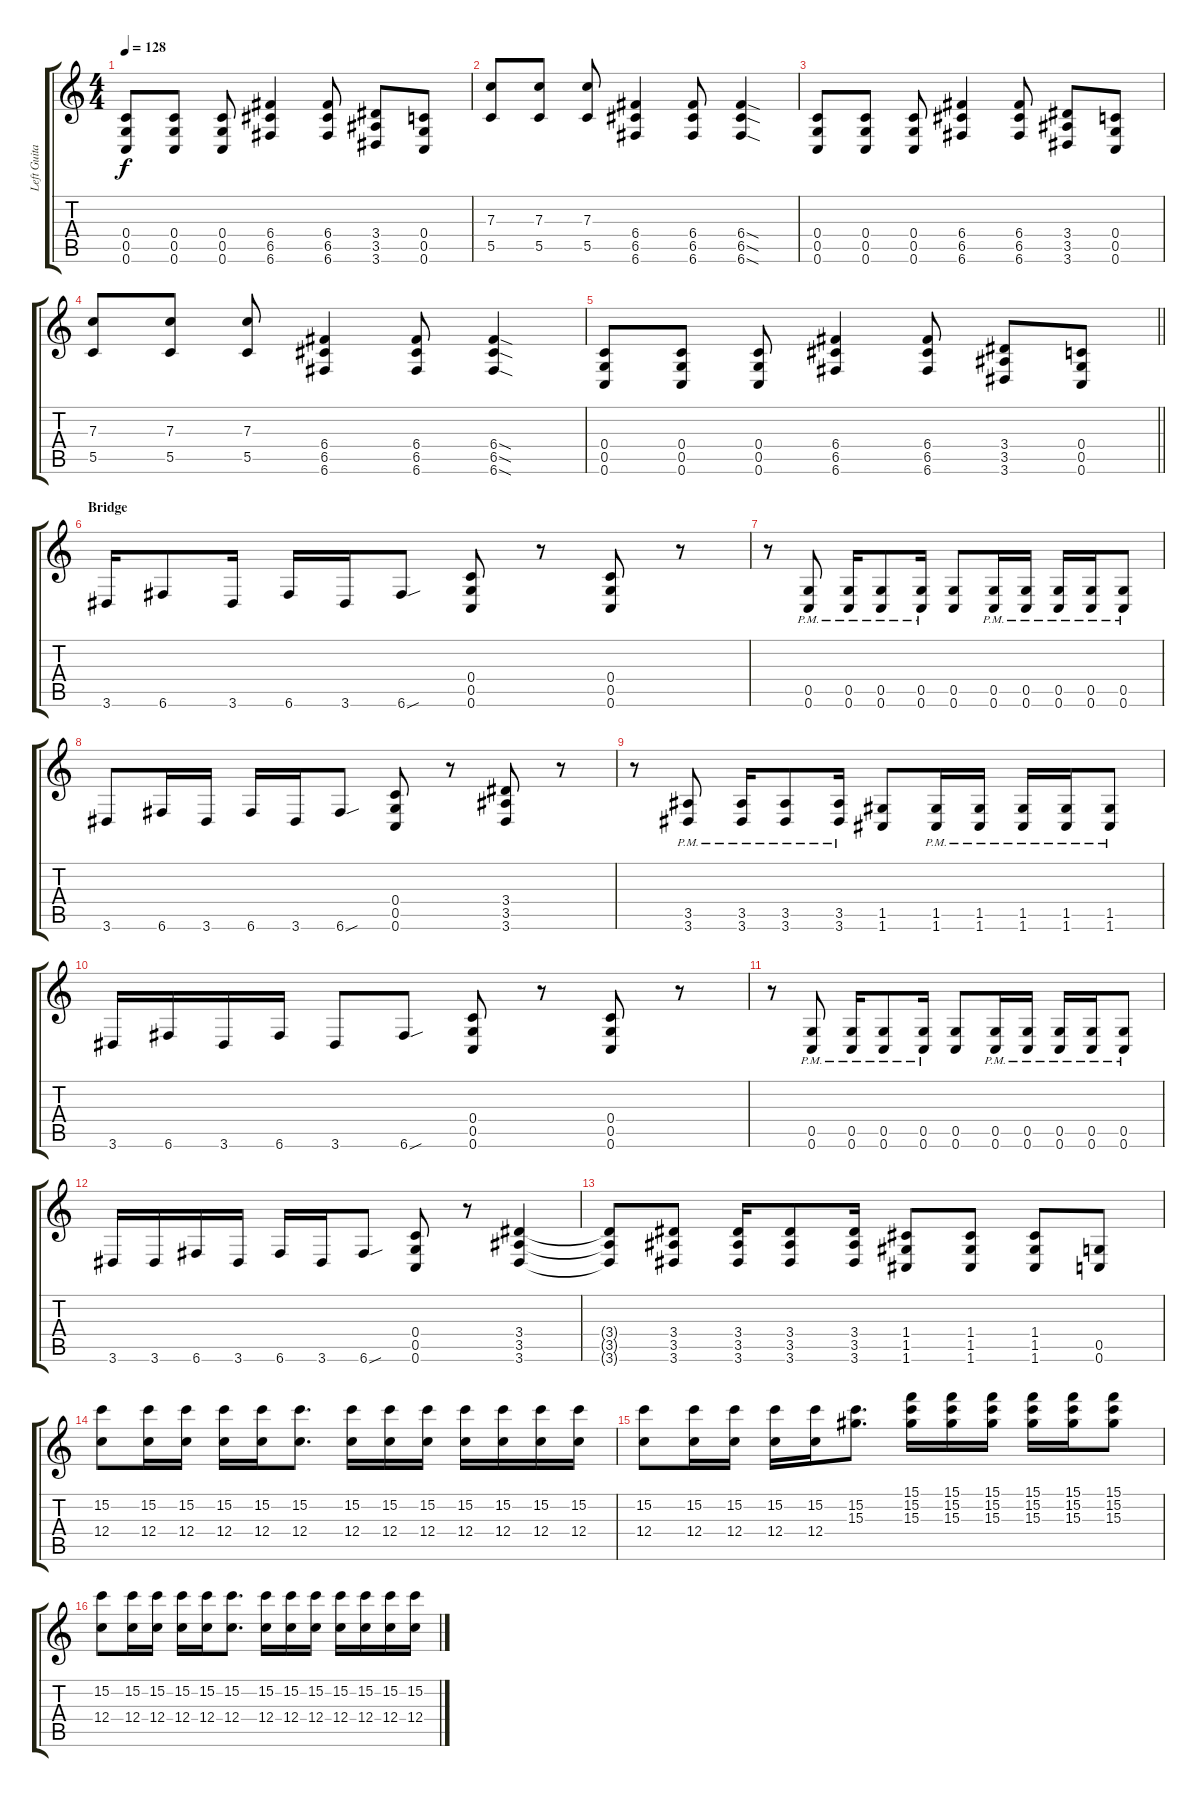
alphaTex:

\track ("Left Guitar" "Left Guita") {instrument distortionguitar}
\staff {score tabs}
\tuning (D4 A3 F3 C3 G2 C2) {hide}
\ts (4 4)
\tempo 128
\clef g2
\ks c
(0.4 0.5 0.6).8{dy f} (0.4 0.5 0.6).8 (0.4 0.5 0.6).8 (6.4 6.5 6.6).4 (6.4 6.5 6.6).8 (3.4 3.5 3.6).8 (0.4 0.5 0.6).8 |
(7.3 5.5).8 (7.3 5.5).8 (7.3 5.5).8 (6.4 6.5 6.6).4 (6.4 6.5 6.6).8 (6.4{sod} 6.5{sod} 6.6{sod}).4 |
(0.4 0.5 0.6).8 (0.4 0.5 0.6).8 (0.4 0.5 0.6).8 (6.4 6.5 6.6).4 (6.4 6.5 6.6).8 (3.4 3.5 3.6).8 (0.4 0.5 0.6).8 |
(7.3 5.5).8 (7.3 5.5).8 (7.3 5.5).8 (6.4 6.5 6.6).4 (6.4 6.5 6.6).8 (6.4{sod} 6.5{sod} 6.6{sod}).4 |
\barLineRight lightlight
(0.4 0.5 0.6).8 (0.4 0.5 0.6).8 (0.4 0.5 0.6).8 (6.4 6.5 6.6).4 (6.4 6.5 6.6).8 (3.4 3.5 3.6).8 (0.4 0.5 0.6).8 |
\section ("" "Bridge")
3.6.16 6.6.8 3.6.16 6.6.16 3.6.16 6.6{sou}.8 (0.4 0.5 0.6).8 r.8 (0.4 0.5 0.6).8 r.8 |
r.8 (0.5{pm} 0.6{pm}).8 (0.5{pm} 0.6{pm}).16 (0.5{pm} 0.6{pm}).8 (0.5{pm} 0.6{pm}).16 (0.5 0.6).8 (0.5{pm} 0.6{pm}).16 (0.5{pm} 0.6{pm}).16 (0.5{pm} 0.6{pm}).16 (0.5{pm} 0.6{pm}).16 (0.5{pm} 0.6{pm}).8 |
3.6.8 6.6.16 3.6.16 6.6.16 3.6.16 6.6{sou}.8 (0.4 0.5 0.6).8 r.8 (3.4 3.5 3.6).8 r.8 |
r.8 (3.5{pm} 3.6{pm}).8 (3.5{pm} 3.6{pm}).16 (3.5{pm} 3.6{pm}).8 (3.5{pm} 3.6{pm}).16 (1.5 1.6).8 (1.5{pm} 1.6{pm}).16 (1.5{pm} 1.6{pm}).16 (1.5{pm} 1.6{pm}).16 (1.5{pm} 1.6{pm}).16 (1.5{pm} 1.6{pm}).8 |
3.6.16 6.6.16 3.6.16 6.6.16 3.6.8 6.6{sou}.8 (0.4 0.5 0.6).8 r.8 (0.4 0.5 0.6).8 r.8 |
r.8 (0.5{pm} 0.6{pm}).8 (0.5{pm} 0.6{pm}).16 (0.5{pm} 0.6{pm}).8 (0.5{pm} 0.6{pm}).16 (0.5 0.6).8 (0.5{pm} 0.6{pm}).16 (0.5{pm} 0.6{pm}).16 (0.5{pm} 0.6{pm}).16 (0.5{pm} 0.6{pm}).16 (0.5{pm} 0.6{pm}).8 |
3.6.16 3.6.16 6.6.16 3.6.16 6.6.16 3.6.16 6.6{sou}.8 (0.4 0.5 0.6).8 r.8 (3.4 3.5 3.6).4 |
(3.4{t} 3.5{t} 3.6{t}).8 (3.4 3.5 3.6).8 (3.4 3.5 3.6).16 (3.4 3.5 3.6).8 (3.4 3.5 3.6).16 (1.4 1.5 1.6).8 (1.4 1.5 1.6).8 (1.4 1.5 1.6).8 (0.5 0.6).8 |
(15.2 12.4).8 (15.2 12.4).16 (15.2 12.4).16 (15.2 12.4).16 (15.2 12.4).16 (15.2 12.4).8{d} (15.2 12.4).16 (15.2 12.4).16 (15.2 12.4).16 (15.2 12.4).16 (15.2 12.4).16 (15.2 12.4).16 (15.2 12.4).16 |
(15.2 12.4).8 (15.2 12.4).16 (15.2 12.4).16 (15.2 12.4).16 (15.2 12.4).16 (15.2 15.3).8{d} (15.1 15.2 15.3).16 (15.1 15.2 15.3).16 (15.1 15.2 15.3).16 (15.1 15.2 15.3).16 (15.1 15.2 15.3).16 (15.1 15.2 15.3).8 |
(15.2 12.4).8 (15.2 12.4).16 (15.2 12.4).16 (15.2 12.4).16 (15.2 12.4).16 (15.2 12.4).8{d} (15.2 12.4).16 (15.2 12.4).16 (15.2 12.4).16 (15.2 12.4).16 (15.2 12.4).16 (15.2 12.4).16 (15.2 12.4).16
